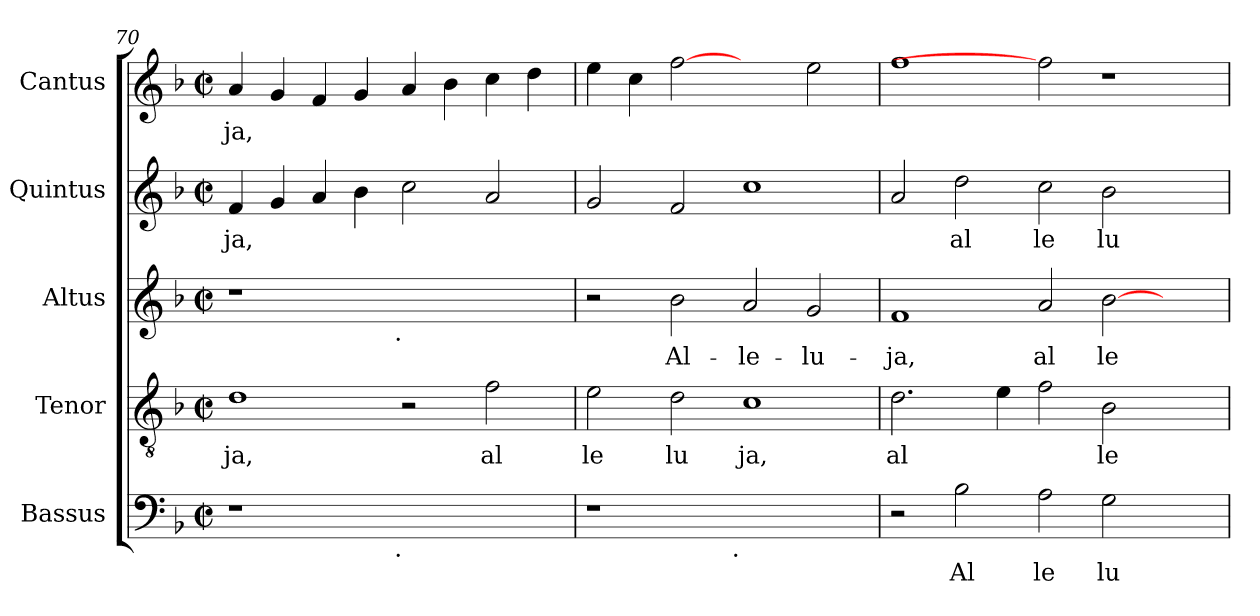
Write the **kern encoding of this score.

**kern	**text	**kern	**text	**kern	**text	**kern	**text	**kern	**text
*part5	*part5	*part4	*part4	*part3	*part3	*part2	*part2	*part1	*part1
*staff5	*staff5	*staff4	*staff4	*staff3	*staff3	*staff2	*staff2	*staff1	*staff1
*I"Bassus	*	*I"Tenor	*	*I"Altus	*	*I"Quintus	*	*I"Cantus	*
*clefF4	*	*clefGv2	*	*clefG2	*	*clefG2	*	*clefG2	*
*k[b-]	*	*k[b-]	*	*k[b-]	*	*k[b-]	*	*k[b-]	*
*F:	*	*F:	*	*F:	*	*F:	*	*F:	*
*M2/2	*	*M2/2	*	*M2/2	*	*M2/2	*	*M2/2	*
*met(c|)	*	*met(c|)	*	*met(c|)	*	*met(c|)	*	*met(c|)	*
=70	=70	=70	=70	=70	=70	=70	=70	=70	=70
!	!	!	!LO:LY:b:cj	!	!	!	!LO:LY:b:cj	!	!LO:LY:b:cj
*^	*	*	*	*^	*	*	*	*	*
1r	2ryy	.	1d	ja,	1r	2ryy	.	4f/	ja,	4a/	-ja,
!	!	!	!	!	!	!	!	!	!LO:LY:b:cj	!	!LO:LY:b:cj
.	.	.	.	.	.	.	.	4g/	.	4g/	.
!	!	!	!	!	!	!	!	!	!LO:LY:b:cj	!	!LO:LY:b:cj
.	4ryy	.	.	.	.	4ryy	.	4a/	.	4f/	.
!	!	!	!	!	!	!	!	!	!LO:LY:b:cj	!	!LO:LY:b:cj
.	8...ryy	.	.	.	.	8...ryy	.	4b-\	.	4g/	.
!	!	!	!	!	!	!LO:TX:b:t=.	!	!	!	!	!
!	!LO:TX:b:t=.	!	!	!	!	!	!	!	!	!	!
.	1ryy	.	.	.	.	1ryy	.	.	.	.	.
!	!	!	!	!	!	!	!	!	!LO:LY:b:cj	!	!LO:LY:b:cj
1ryy	.	.	2r	.	1ryy	.	.	2cc\	.	4a/	.
!	!	!	!	!	!	!	!	!	!	!	!LO:LY:b:cj
.	.	.	.	.	.	.	.	.	.	4b-\	.
!	!	!	!	!LO:LY:b:cj	!	!	!	!	!LO:LY:b:cj	!	!LO:LY:b:cj
.	.	.	2f\	al	.	.	.	2a/	.	4cc\	.
!	!	!	!	!	!	!	!	!	!	!	!LO:LY:b:cj
.	.	.	.	.	.	.	.	.	.	4dd\	.
.	64ryy	.	.	.	.	64ryy	.	.	.	.	.
=71	=71	=71	=71	=71	=71	=71	=71	=71	=71	=71	=71
!	!	!	!	!LO:LY:b:cj	!	!	!	!	!LO:LY:b:cj	!	!LO:LY:b:cj
*	*	*	*	*	*v	*v	*	*	*	*	*
1r	2ryy	.	2e\	le	2r	.	2g/	.	4ee\	.
!	!	!	!	!	!	!	!	!	!	!LO:LY:b:cj
.	.	.	.	.	.	.	.	.	4cc\	.
!	!	!	!	!LO:LY:b:cj	!	!LO:LY:b:cj	!	!LO:LY:b:cj	!	!LO:LY:b:cj
.	4...ryy	.	2d\	lu	2b-\	Al-	2f/	.	[2ff	.
!	!LO:TX:b:t=.	!	!	!	!	!	!	!	!	!
.	1ryy	.	.	.	.	.	.	.	.	.
!	!	!	!	!LO:LY:b:cj	!	!LO:LY:b:cj	!	!LO:LY:b:cj	!	!
1ryy	.	.	1c	ja,	2a/	-le-	1cc	.	2ryy	.
!	!	!	!	!	!	!LO:LY:b:cj	!	!	!	!LO:LY:b:cj
.	.	.	.	.	2g/	-lu-	.	.	2ee\	.
.	32ryy	.	.	.	.	.	.	.	.	.
!!LO:PB:g=z
=72	=72	=72	=72	=72	=72	=72	=72	=72	=72	=72
!	!	!	!	!LO:LY:b:cj	!	!LO:LY:b:cj	!	!LO:LY:b:cj	!	!LO:LY:b:cj
*v	*v	*	*	*	*	*	*	*	*	*
2r	.	2.d\	al	1f	-ja,	2a/	.	1ff	.
!	!LO:LY:b:cj	!	!	!	!	!	!LO:LY:b:cj	!	!
2B-\	Al	.	.	.	.	2dd\	al	.	.
!	!	!	!LO:LY:b:cj	!	!	!	!	!	!
.	.	4e\	.	.	.	.	.	.	.
!	!LO:LY:b:cj	!	!LO:LY:b:cj	!	!LO:LY:b:cj	!	!LO:LY:b:cj	!	!
2A\	le	2f\	.	2a/	al	2cc\	le	2ff]	.
!	!LO:LY:b:cj	!	!LO:LY:b:cj	!	!LO:LY:b:cj	!	!LO:LY:b:cj	!	!
2G\	lu	2B-\	le	[>2b-\	le	2b-\	lu	1r	.
2ryy	.	2ryy	.	2ryy	.	2ryy	.	.	.
=	=	=	=	=	=	=	=	=	=
*-	*-	*-	*-	*-	*-	*-	*-	*-	*-
